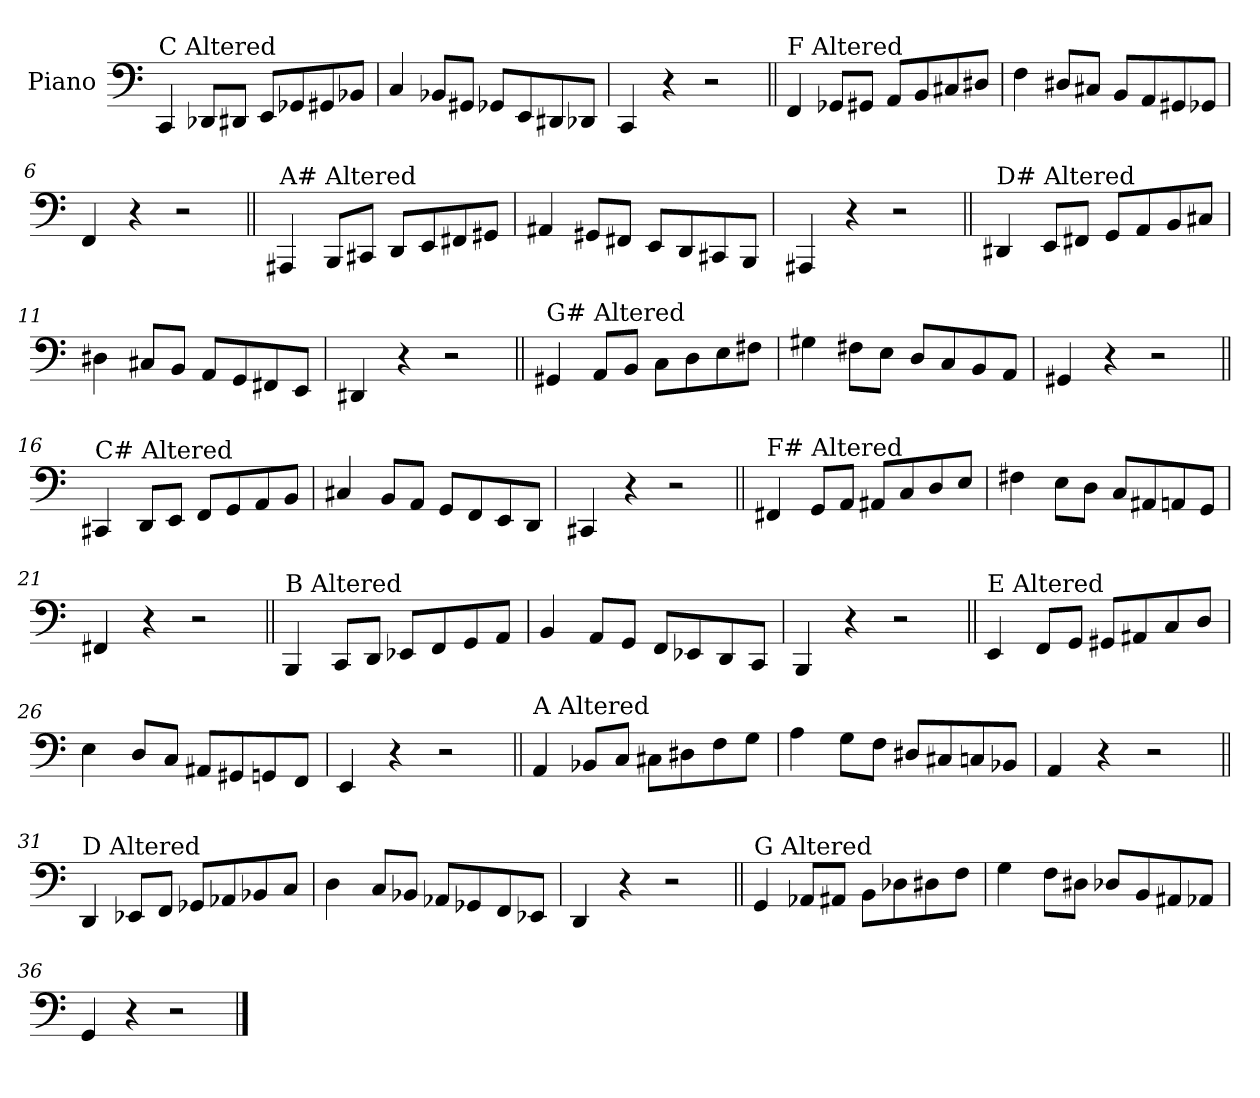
**kern
*part1
*staff1
*I"Piano
*I'Pno.
*clefF4
*k[]
=1
!LO:TX:a:t=C Altered
4CC/
8DD-X/L
8DD#X/J
8EE/L
8GG-X/
8GG#X/
8BB-X/J
=2
4C/
8BB-X/L
8GG#X/J
8GG-X/L
8EE/
8DD#X/
8DD-X/J
=3
4CC/
4r
2r
=4||
!LO:TX:a:t=F Altered
4FF/
8GG-X/L
8GG#X/J
8AA/L
8BB/
8C#X/
8D#X/J
=5
4F\
8D#X/L
8C#X/J
8BB/L
8AA/
8GG#X/
8GG-X/J
=6
4FF/
4r
2r
!!LO:LB:g=z
=7||
!LO:TX:a:t=A# Altered
4AAA#X/
8BBB/L
8CC#X/J
8DD/L
8EE/
8FF#X/
8GG#X/J
=8
4AA#X/
8GG#X/L
8FF#X/J
8EE/L
8DD/
8CC#X/
8BBB/J
=9
4AAA#X/
4r
2r
=10||
!LO:TX:a:t=D# Altered
4DD#X/
8EE/L
8FF#X/J
8GG/L
8AA/
8BB/
8C#X/J
=11
4D#X\
8C#X/L
8BB/J
8AA/L
8GG/
8FF#X/
8EE/J
=12
4DD#X/
4r
2r
!!LO:LB:g=z
=13||
!LO:TX:a:t=G# Altered
4GG#X/
8AA/L
8BB/J
8C\L
8D\
8E\
8F#X\J
=14
4G#X\
8F#X\L
8E\J
8D/L
8C/
8BB/
8AA/J
=15
4GG#X/
4r
2r
=16||
!LO:TX:a:t=C# Altered
4CC#X/
8DD/L
8EE/J
8FF/L
8GG/
8AA/
8BB/J
=17
4C#X/
8BB/L
8AA/J
8GG/L
8FF/
8EE/
8DD/J
=18
4CC#X/
4r
2r
!!LO:LB:g=z
=19||
!LO:TX:a:t=F# Altered
4FF#X/
8GG/L
8AA/J
8AA#X/L
8C/
8D/
8E/J
=20
4F#X\
8E\L
8D\J
8C/L
8AA#X/
8AAn/
8GG/J
=21
4FF#X/
4r
2r
=22||
!LO:TX:a:t=B Altered
4BBB/
8CC/L
8DD/J
8EE-X/L
8FF/
8GG/
8AA/J
=23
4BB/
8AA/L
8GG/J
8FF/L
8EE-X/
8DD/
8CC/J
=24
4BBB/
4r
2r
!!LO:LB:g=z
=25||
!LO:TX:a:t=E Altered
4EE/
8FF/L
8GG/J
8GG#X/L
8AA#X/
8C/
8D/J
=26
4E\
8D/L
8C/J
8AA#X/L
8GG#X/
8GGn/
8FF/J
=27
4EE/
4r
2r
=28||
!LO:TX:a:t=A Altered
4AA/
8BB-X/L
8C/J
8C#X\L
8D#X\
8F\
8G\J
=29
4A\
8G\L
8F\J
8D#X/L
8C#X/
8Cn/
8BB-X/J
=30
4AA/
4r
2r
!!LO:LB:g=z
=31||
!LO:TX:a:t=D Altered
4DD/
8EE-X/L
8FF/J
8GG-X/L
8AA-X/
8BB-X/
8C/J
=32
4D\
8C/L
8BB-X/J
8AA-X/L
8GG-X/
8FF/
8EE-X/J
=33
4DD/
4r
2r
=34||
!LO:TX:a:t=G Altered
4GG/
8AA-X/L
8AA#X/J
8BB\L
8D-X\
8D#X\
8F\J
=35
4G\
8F\L
8D#X\J
8D-X/L
8BB/
8AA#X/
8AA-X/J
=36
4GG/
4r
2r
==
*-
